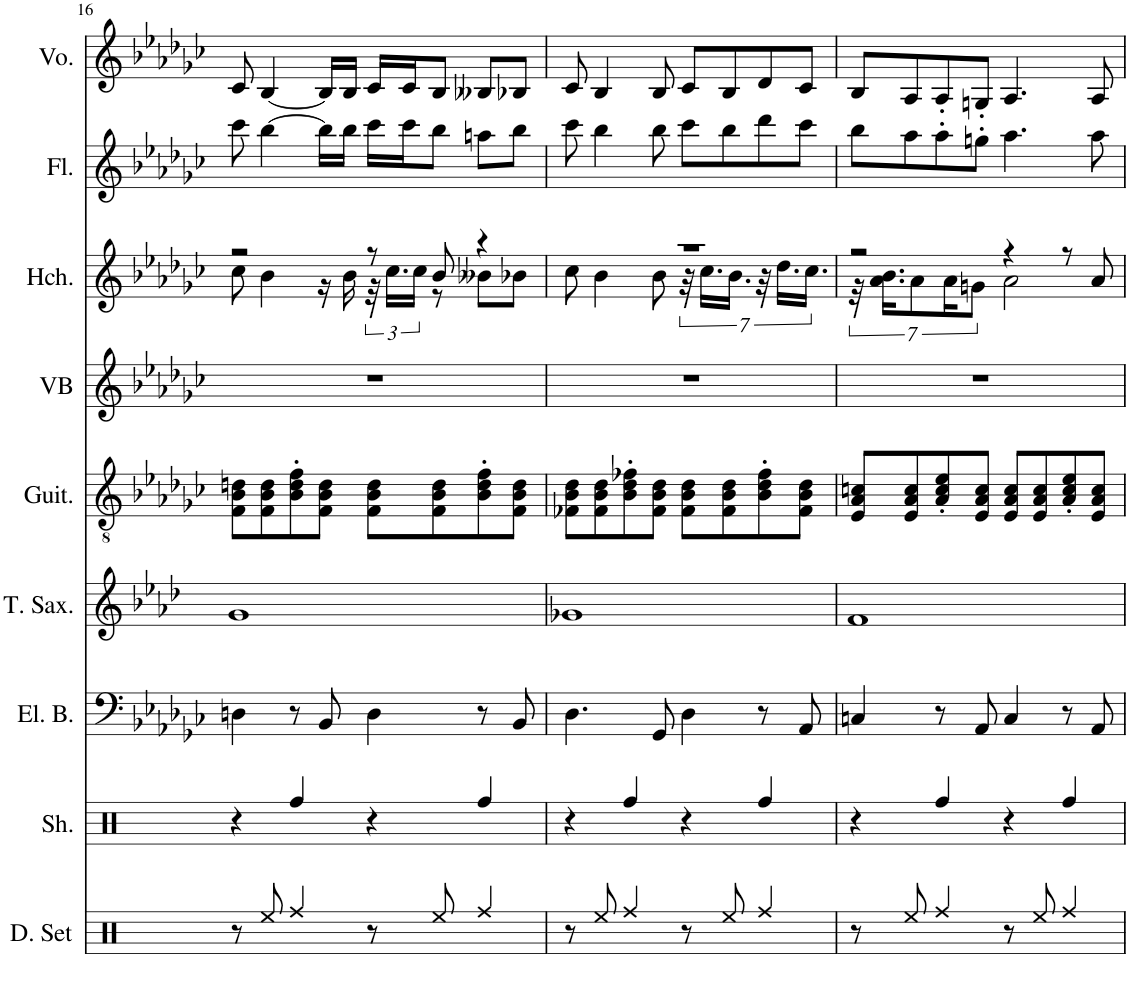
**kern	**kern	**kern	**kern	**kern	**kern	**kern	**kern	**kern
*part9	*part8	*part7	*part6	*part5	*part4	*part3	*part2	*part1
*staff9	*staff8	*staff7	*staff6	*staff5	*staff4	*staff3	*staff2	*staff1
*I"Drumset	*I"Shaker	*I"Electric Bass	*I"Tenor Saxophone	*I"Acoustic Guitar	*I"Vocal Backup	*I"Harpsichord	*I"Flute	*I"Melody Vocal
*I'D. Set	*I'Sh.	*I'El. B.	*I'T. Sax.	*I'Guit.	*I'VB	*I'Hch.	*I'Fl.	*I'Vo.
!!LO:PB:g=z
*clefX	*clefX	*clefF4	*clefG2	*clefGv2	*clefG2	*clefG2	*clefG2	*clefG2
*	*	*Trd7c12	*Trd8c14	*	*	*	*	*
*k[]	*k[]	*k[b-e-a-d-g-c-]	*k[b-e-a-d-]	*k[b-e-a-d-g-c-]	*k[b-e-a-d-g-c-]	*k[b-e-a-d-g-c-]	*k[b-e-a-d-g-c-]	*k[b-e-a-d-g-c-]
*M4/4	*M4/4	*M4/4	*M4/4	*M4/4	*M4/4	*M4/4	*M4/4	*M4/4
=16	=16	=16	=16	=16	=16	=16	=16	=16
*	*	*	*	*	*	*^	*	*
8r	4r	4Dn\	1g	8F\ 8B-\ 8dn\L	1r	2r	8cc-\	8ccc-\	8c-/
8Ree/	.	.	.	8F\ 8B-\ 8d\	.	.	4b-\	[4bb-\	[4B-/
4Rff/	4Rff/	8r	.	8B-\' 8d\' 8f\'	.	.	.	.	.
.	.	8BB-/	.	8F\ 8B-\ 8d\J	.	.	16r	16bb-\LL]	16B-/LL]
.	.	.	.	.	.	.	16b-\	16bb-\JJ	16B-/JJ
8r	4r	4D\	.	8F\ 8B-\ 8d\L	.	8r	48r	16ccc-\LL	16c-/LL
.	.	.	.	.	.	.	24.cc-\LL	.	.
.	.	.	.	.	.	.	.	16ccc-\J	16c-/J
.	.	.	.	.	.	.	24cc-\JJ	.	.
8Ree/	.	.	.	8F\ 8B-\ 8d\	.	8b-/	8r	8bb-\J	8B-/J
4Rff/	4Rff/	8r	.	8B-\' 8d\' 8f\'	.	4r	8b--X\L	8aan\L	8B--X/L
.	.	8BB-/	.	8F\ 8B-\ 8d\J	.	.	8b-X\J	8bb-\J	8B-X/J
=17	=17	=17	=17	=17	=17	=17	=17	=17	=17
8r	4r	4.D-\	1g-X	8F-X\ 8B-\ 8d-\L	1r	1r	8cc-\	8ccc-\	8c-/
8Ree/	.	.	.	8F-\ 8B-\ 8d-\	.	.	4b-\	4bb-\	4B-/
4Rff/	4Rff/	.	.	8B-\' 8d-\' 8f-X\'	.	.	.	.	.
.	.	8GG-/	.	8F-\ 8B-\ 8d-\J	.	.	8b-\	8bb-\	8B-/
8r	4r	4D-\	.	8F-\ 8B-\ 8d-\L	.	.	28r	8ccc-\L	8c-/L
.	.	.	.	.	.	.	14.cc-\LL	.	.
8Ree/	.	.	.	8F-\ 8B-\ 8d-\	.	.	.	8bb-\	8B-/
.	.	.	.	.	.	.	14.b-\JJ	.	.
4Rff/	4Rff/	8r	.	8B-\' 8d-\' 8f-\'	.	.	28r	8ddd-\	8d-/
.	.	.	.	.	.	.	14.dd-\LL	.	.
.	.	8AA-/	.	8F-\ 8B-\ 8d-\J	.	.	.	8ccc-\J	8c-/J
.	.	.	.	.	.	.	14.cc-\JJ	.	.
=18	=18	=18	=18	=18	=18	=18	=18	=18	=18
8r	4r	4Cn/	1f	8E-/ 8A-/ 8cn/L	1r	2r	28r	8bb-\L	8B-/L
.	.	.	.	.	.	.	14.a-\ 14.b-\KL	.	.
8Ree/	.	.	.	8E-/ 8A-/ 8c/	.	.	.	8aa-\	8A-/
.	.	.	.	.	.	.	7a-\	.	.
4Rff/	4Rff/	8r	.	8A-/' 8c/' 8e-/'	.	.	.	8aa-'\	8A-'/
.	.	.	.	.	.	.	14a-\K	.	.
.	.	.	.	.	.	.	7gn\J	.	.
.	.	8AA-/	.	8E-/ 8A-/ 8c/J	.	.	.	8ggn'\J	8Gn'/J
8r	4r	4C/	.	8E-/ 8A-/ 8c/L	.	4r	2a-\	4.aa-\	4.A-/
8Ree/	.	.	.	8E-/ 8A-/ 8c/	.	.	.	.	.
4Rff/	4Rff/	8r	.	8A-/' 8c/' 8e-/'	.	8r	.	.	.
.	.	8AA-/	.	8E-/ 8A-/ 8c/J	.	8a-/	.	8aa-\	8A-/
*	*	*	*	*	*	*v	*v	*	*
=	=	=	=	=	=	=	=	=
*-	*-	*-	*-	*-	*-	*-	*-	*-
